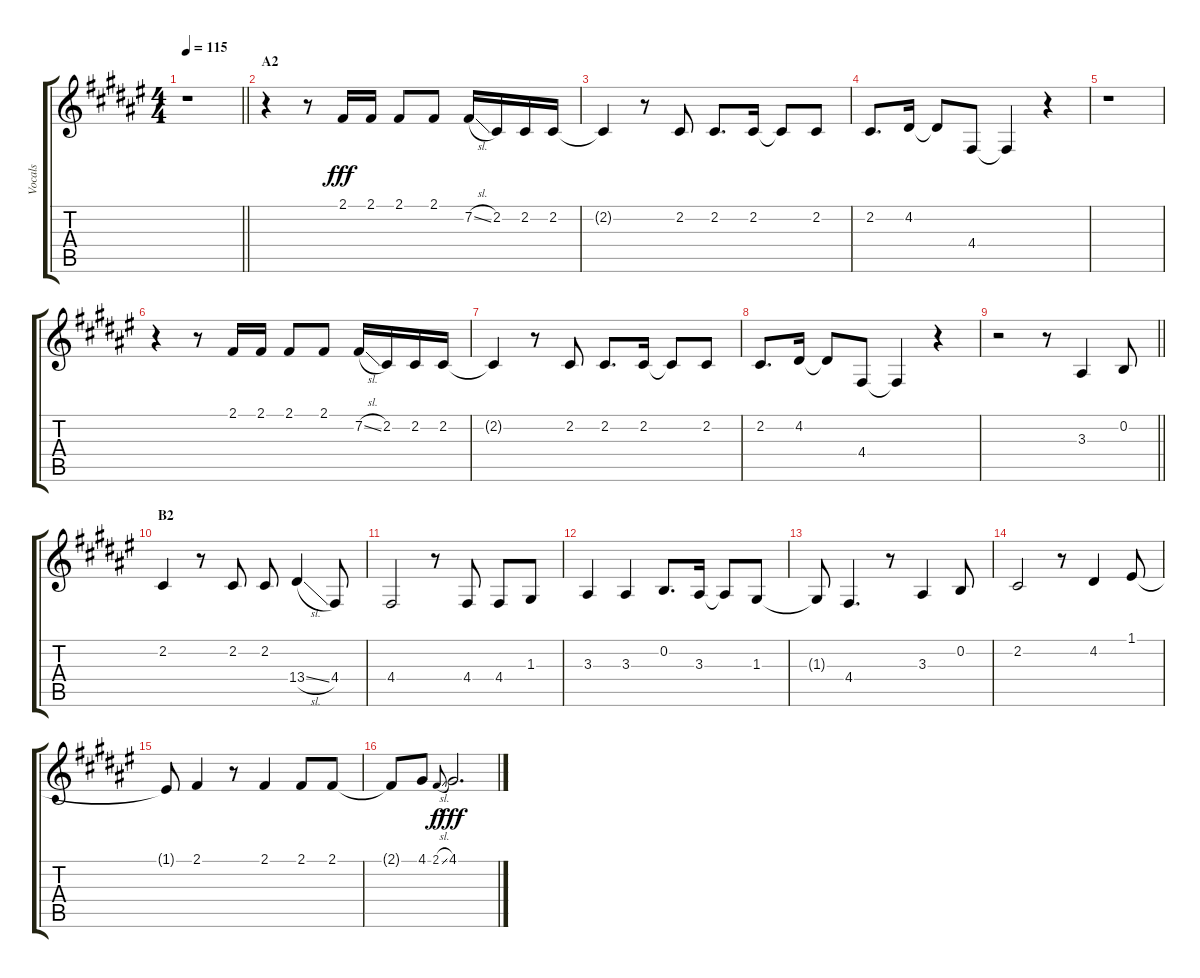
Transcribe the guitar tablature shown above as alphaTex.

\track ("Vocals" "Vocals") {instrument voiceoohs}
\staff {score tabs}
\tuning (E4 B3 G3 D3 A2 E2) {hide}
\ts (4 4)
\tempo 115
\clef g2
\barLineRight lightlight
\ks f#
r.1{dy fff} |
\section ("" "A2")
r.4 r.8 2.1.16 2.1.16 2.1.8 2.1.8 7.2{sl}.16 2.2.16 2.2.16 2.2.16 |
2.2{t}.4 r.8 2.2.8 2.2.8{d} 2.2.16 2.2{t}.8 2.2.8 |
2.2.8{d} 4.2.16 4.2{t}.8 4.4.8 4.4{t}.4 r.4 |
r.1 |
r.4 r.8 2.1.16 2.1.16 2.1.8 2.1.8 7.2{sl}.16 2.2.16 2.2.16 2.2.16 |
2.2{t}.4 r.8 2.2.8 2.2.8{d} 2.2.16 2.2{t}.8 2.2.8 |
2.2.8{d} 4.2.16 4.2{t}.8 4.4.8 4.4{t}.4 r.4 |
\barLineRight lightlight
r.2 r.8 3.3.4 0.2.8 |
\section ("" "B2")
2.2.4 r.8 2.2.8 2.2.8 13.4{sl}.4 4.4.8 |
4.4.2 r.8 4.4.8 4.4.8 1.3.8 |
3.3.4 3.3.4 0.2.8{d} 3.3.16 3.3{t}.8 1.3.8 |
1.3{t}.8 4.4.4{d} r.8 3.3.4 0.2.8 |
2.2.2 r.8 4.2.4 1.1.8 |
1.1{t}.8 2.1.4 r.8 2.1.4 2.1.8 2.1.8 |
2.1{t}.8 4.1.8 2.1{sl}.8{gr onbeat dy f} 4.1.2{d dy fff}
